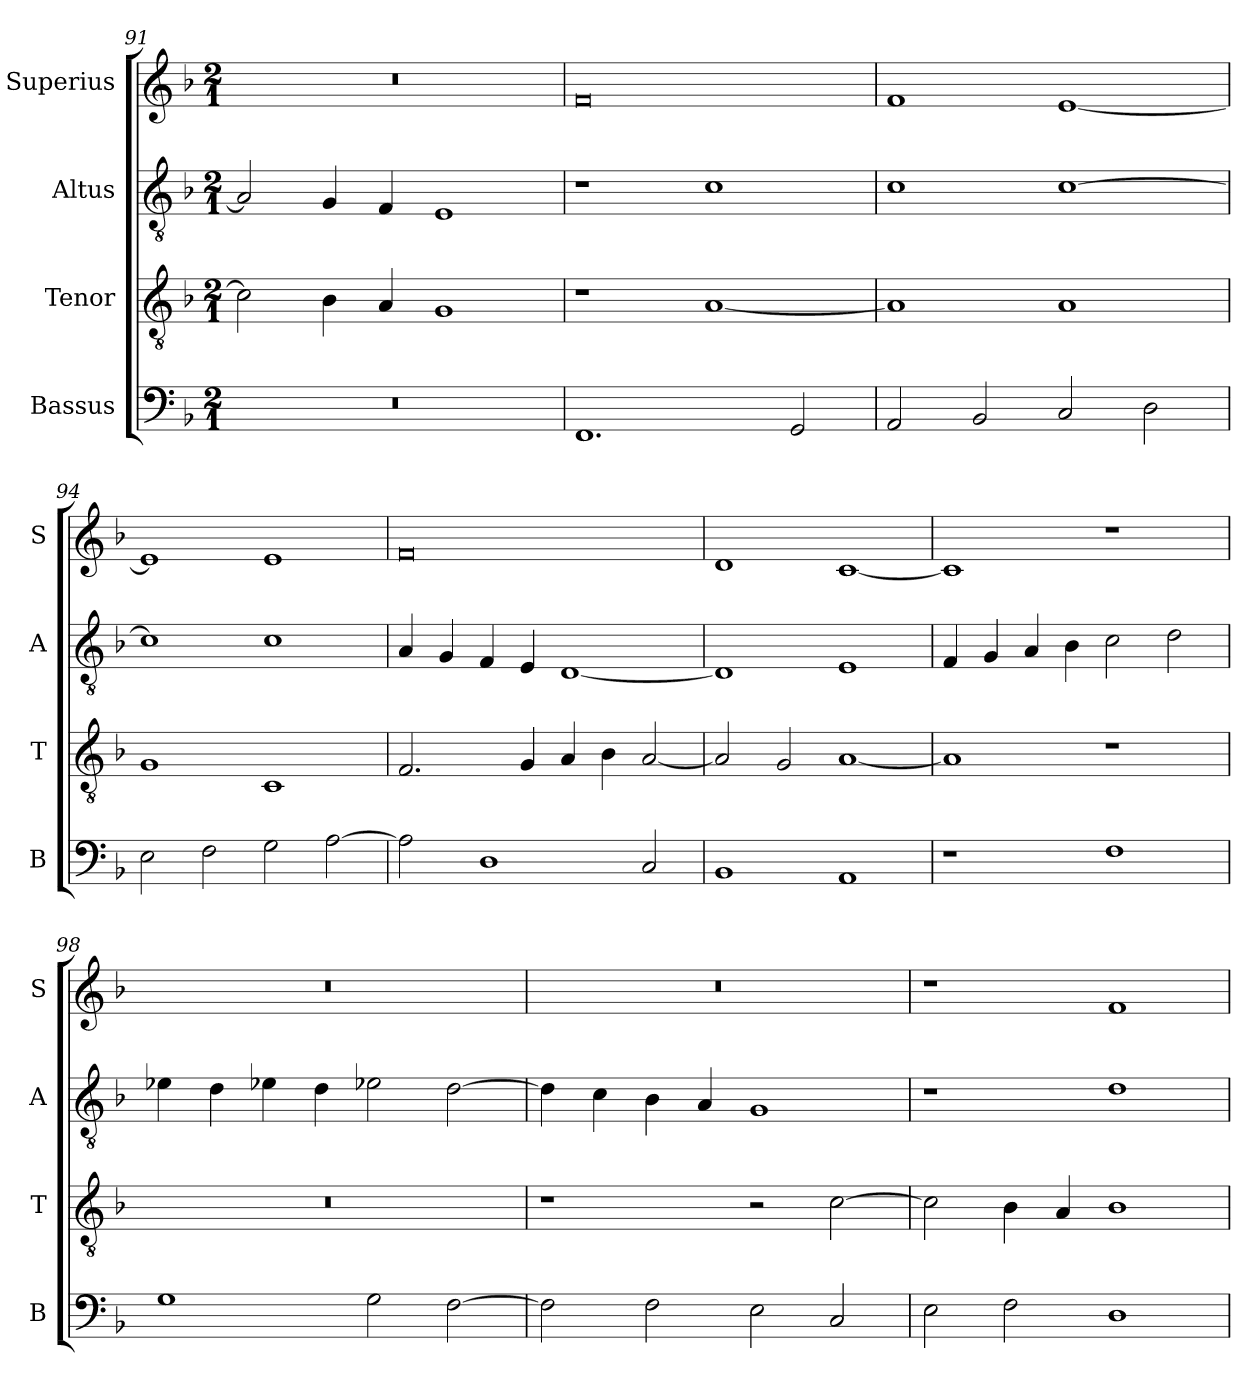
**kern	**kern	**kern	**kern
*part4	*part3	*part2	*part1
*staff4	*staff3	*staff2	*staff1
*I"Bassus	*I"Tenor	*I"Altus	*I"Superius
*I'B	*I'T	*I'A	*I'S
*clefF4	*clefGv2	*clefGv2	*clefG2
*k[b-]	*k[b-]	*k[b-]	*k[b-]
*M2/1	*M2/1	*M2/1	*M2/1
=91	=91	=91	=91
0r	2c\]	2A/]	0r
.	4B-\	4G/	.
.	4A/	4F/	.
.	1G	1E	.
=92	=92	=92	=92
1.FF	1r	1r	0f
.	[1A	1c	.
2GG/	.	.	.
=93	=93	=93	=93
2AA/	1A]	1c	1f
2BB-/	.	.	.
2C/	1A	[1c	[1e
2D\	.	.	.
=94	=94	=94	=94
2E\	1G/	1c]	1e]
2F\	.	.	.
2G\	1C	1c	1e
[2A\	.	.	.
=95	=95	=95	=95
2A\]	2.F/	4A/	0f
.	.	4G/	.
1D	.	4F/	.
.	4G/	4E/	.
.	4A/	[1D	.
.	4B-\	.	.
2C/	[2A/	.	.
=96	=96	=96	=96
1BB-	2A/]	1D]	1d
.	2G/	.	.
1AA	[1A	1E	[1c
=97	=97	=97	=97
1r	1A]	4F/	1c]
.	.	4G/	.
.	.	4A/	.
.	.	4B-\	.
1F	1r	2c\	1r
.	.	2d\	.
=98	=98	=98	=98
1G	0r	4e-X\	0r
.	.	4d\	.
.	.	4e-X\	.
.	.	4d\	.
2G\	.	2e-X\	.
[2F\	.	[2d\	.
=99	=99	=99	=99
2F\]	1r	4d\]	0r
.	.	4c\	.
2F\	.	4B-\	.
.	.	4A/	.
2E\	2r	1G	.
2C/	[2c\	.	.
=100	=100	=100	=100
2E\	2c\]	1r	1r
2F\	4B-\	.	.
.	4A/	.	.
1D	1B-	1d	1f
=	=	=	=
*-	*-	*-	*-
